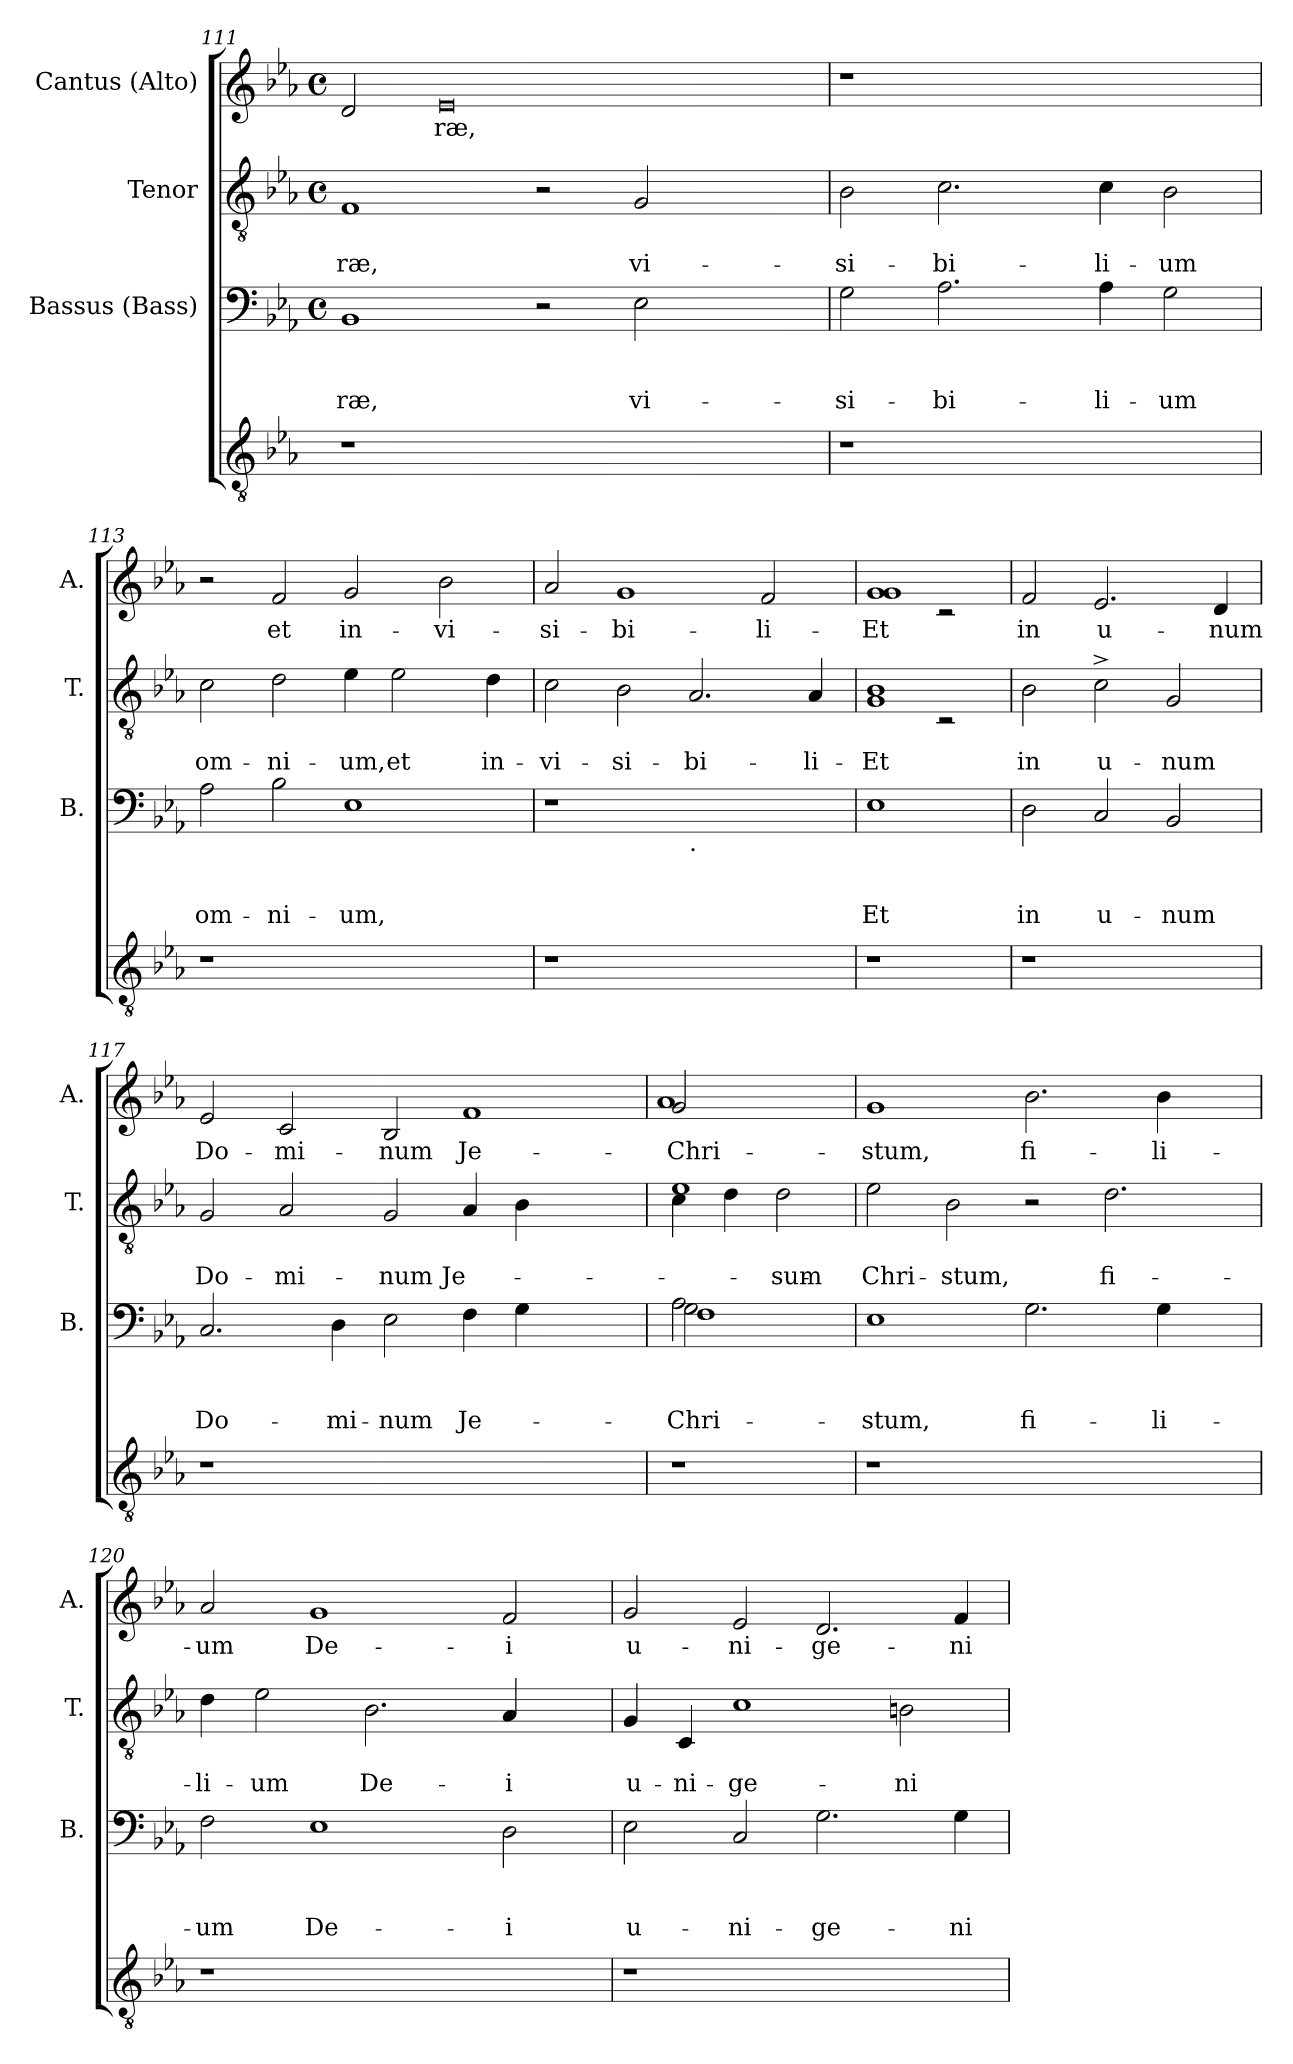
**kern	**kern	**text	**text	**text	**kern	**text	**text	**kern	**text
*part4	*part3	*part3	*part3	*part3	*part2	*part2	*part2	*part1	*part1
*staff4	*staff3	*staff3	*staff3	*staff3	*staff2	*staff2	*staff2	*staff1	*staff1
*	*I"Bassus (Bass)	*	*	*	*I"Tenor	*	*	*I"Cantus (Alto)	*
*	*I'B.	*	*	*	*I'T.	*	*	*I'A.	*
!!LO:LB:g=z
*clefGv2	*clefF4	*	*	*	*clefGv2	*	*	*clefG2	*
*k[b-e-a-]	*k[b-e-a-]	*	*	*	*k[b-e-a-]	*	*	*k[b-e-a-]	*
*E-:	*E-:	*	*	*	*E-:	*	*	*E-:	*
*	*M4/4	*	*	*	*M4/4	*	*	*M4/4	*
*	*met(c)	*	*	*	*met(c)	*	*	*met(c)	*
=111	=111	=111	=111	=111	=111	=111	=111	=111	=111
!	!	!	!	!LO:LY:b	!	!	!LO:LY:b	!	!
1r	1BB-	.	.	-ræ,	1F	.	-ræ,	2d/	.
!	!	!	!	!	!	!	!	!	!LO:LY:b
.	.	.	.	.	.	.	.	0e-	-ræ,
1.ryy	2r	.	.	.	2r	.	.	.	.
!	!	!	!	!LO:LY:b	!	!	!LO:LY:b	!	!
.	2E-\	.	.	vi-	2G/	.	vi-	.	.
.	2ryy	.	.	.	2ryy	.	.	.	.
=112	=112	=112	=112	=112	=112	=112	=112	=112	=112
!	!	!	!	!LO:LY:b	!	!	!LO:LY:b	!LO:N:vis=1	!
1r	2G\	.	.	-si-	2B-\	.	-si-	1r	.
!	!	!	!	!LO:LY:b	!	!	!LO:LY:b	!	!
.	2.A-\	.	.	-bi-	2.c\	.	-bi-	.	.
1ryy	.	.	.	.	.	.	.	1ryy	.
!	!	!	!	!LO:LY:b:rj	!	!	!LO:LY:b:rj	!	!
.	4A-\	.	.	-li-	4c\	.	-li-	.	.
!	!	!	!	!LO:LY:b	!	!	!LO:LY:b	!	!
.	2G\	.	.	-um	2B-\	.	-um	.	.
=113	=113	=113	=113	=113	=113	=113	=113	=113	=113
!	!	!	!	!LO:LY:b	!	!	!LO:LY:b	!	!
1r	2A-\	.	.	om-	2c\	.	om-	2r	.
!	!	!	!	!LO:LY:b	!	!	!LO:LY:b	!	!LO:LY:b
.	2B-\	.	.	-ni-	2d\	.	-ni-	2f/	et
!	!	!	!	!LO:LY:b	!	!	!LO:LY:b	!	!LO:LY:b
1ryy	1E-	.	.	-um,	4e-\	.	-um,	2g/	in-
!	!	!	!	!	!	!	!LO:LY:b	!	!
.	.	.	.	.	2e-\	.	et	.	.
!	!	!	!	!	!	!	!	!	!LO:LY:b
.	.	.	.	.	.	.	.	2b-\	-vi-
!	!	!	!	!	!	!	!LO:LY:b	!	!
.	.	.	.	.	4d\	.	in-	.	.
=114	=114	=114	=114	=114	=114	=114	=114	=114	=114
!	!	!	!	!	!	!	!LO:LY:b	!	!LO:LY:b
1r	1r	.	.	.	2c\	.	-vi-	2a-/	-si-
!	!	!	!	!	!	!	!LO:LY:b	!	!LO:LY:b
.	.	.	.	.	2B-\	.	-si-	1g	-bi-
!	!LO:TX:b:t=.	!	!	!	!	!	!	!	!
!	!	!	!	!	!	!	!LO:LY:b	!	!
1ryy	1ryy	.	.	.	2.A-/	.	-bi-	.	.
!	!	!	!	!	!	!	!	!	!LO:LY:b
.	.	.	.	.	.	.	.	2f/	-li-
!	!	!	!	!	!	!	!LO:LY:b	!	!
.	.	.	.	.	4A-/	.	-li-	.	.
=115	=115	=115	=115	=115	=115	=115	=115	=115	=115
!	!	!	!	!LO:LY:b	!	!	!LO:LY:b	!	!LO:LY:b
*	*	*	*	*	*^	*	*	*^	*
1r	1E-	.	.	Et	1G 1B-	2ryy	.	Et	1g 1g	2ryy	Et
.	.	.	.	.	.	2rC	.	.	.	2rc	.
!!LO:LB:g=z
=116	=116	=116	=116	=116	=116	=116	=116	=116	=116	=116	=116
!	!	!	!	!LO:LY:b	!	!	!	!LO:LY:b	!	!	!LO:LY:b
*	*	*	*	*	*v	*v	*	*	*	*	*
*	*	*	*	*	*	*	*	*v	*v	*
1r	2D\	.	.	in	2B-\	.	in	2f/	in
!	!	!	!	!LO:LY:b	!	!	!LO:LY:b	!	!LO:LY:b
.	2C/	.	.	u-	2c^>\	.	u-	2.e-/	u-
!	!	!	!	!LO:LY:b	!	!	!LO:LY:b	!	!
2ryy	2BB-/	.	.	-num	2G/	.	-num	.	.
!	!	!	!	!	!	!	!	!	!LO:LY:b
.	.	.	.	.	.	.	.	4d/	-num
=117	=117	=117	=117	=117	=117	=117	=117	=117	=117
!	!	!	!	!LO:LY:b	!	!	!LO:LY:b	!	!LO:LY:b
1r	2.C/	.	.	Do-	2G/	.	Do-	2e-/	Do-
!	!	!	!	!	!	!	!LO:LY:b	!	!LO:LY:b
.	.	.	.	.	2A-/	.	-mi-	2c/	-mi-
!	!	!	!	!LO:LY:b:rj	!	!	!	!	!
.	4D\	.	.	-mi-	.	.	.	.	.
!	!	!	!	!LO:LY:b	!	!	!LO:LY:b	!	!LO:LY:b
1.ryy	2E-\	.	.	-num	2G/	.	-num	2B-/	-num
!	!	!	!	!LO:LY:b	!	!	!LO:LY:b	!	!LO:LY:b
.	4F\	.	.	Je-	4A-/	.	Je-	1f	Je-
.	4G\	.	.	.	4B-\	.	.	.	.
.	2ryy	.	.	.	2ryy	.	.	.	.
=118	=118	=118	=118	=118	=118	=118	=118	=118	=118
*	*^	*	*	*	*	*	*	*	*
!	!	!	!	!	!LO:LY:b	!	!	!	!	!
*	*	*^	*	*	*	*	*	*	*	*
!	!	!	!	!	!	!LO:LY:b	!	!	!	!	!LO:LY:b
*	*	*	*	*	*	*	*^	*	*	*^	*
!	!	!	!	!	!	!	!	!	!	!	!	!	!LO:LY:b
1r	2A-\	2G\	1F	.	.	Chri-	1e-	4c\	.	.	2g/	1a-	Chri-
.	.	.	.	.	.	.	.	4d\	.	.	.	.	.
!	!	!	!	!	!	!	!	!	!	!LO:LY:b	!	!	!
.	2ryy	2ryy	.	.	.	.	.	2d\	.	-sum	2ryy	.	.
*	*	*v	*v	*	*	*	*	*	*	*	*v	*v	*
=119	=119	=119	=119	=119	=119	=119	=119	=119	=119	=119	=119
!	!	!	!	!	!LO:LY:b	!	!	!	!LO:LY:b	!	!LO:LY:b
*	*v	*v	*	*	*	*	*	*	*	*	*
*	*	*	*	*	*v	*v	*	*	*	*
1r	1E-	.	.	-stum,	2e-\	.	Chri-	1g	-stum,
!	!	!	!	!	!	!	!LO:LY:b	!	!
.	.	.	.	.	2B-\	.	-stum,	.	.
!	!	!	!	!LO:LY:b:rj	!	!	!	!	!LO:LY:b
1ryy	2.G\	.	.	fi-	2r	.	.	2.b-\	fi-
!	!	!	!	!	!	!	!LO:LY:b	!	!
.	.	.	.	.	2.d\	.	fi-	.	.
!	!	!	!	!LO:LY:b	!	!	!	!	!LO:LY:b
.	4G\	.	.	-li-	.	.	.	4b-\	-li-
4ryy	4ryy	.	.	.	.	.	.	4ryy	.
=120	=120	=120	=120	=120	=120	=120	=120	=120	=120
!	!	!	!	!LO:LY:b	!	!	!LO:LY:b	!	!LO:LY:b
1r	2F\	.	.	-um	4d\	.	-li-	2a-/	-um
!	!	!	!	!	!	!	!LO:LY:b	!	!
.	.	.	.	.	2e-\	.	-um	.	.
!	!	!	!	!LO:LY:b	!	!	!	!	!LO:LY:b
.	1E-	.	.	De-	.	.	.	1g	De-
!	!	!	!	!	!	!	!LO:LY:b	!	!
.	.	.	.	.	2.B-\	.	De-	.	.
1ryy	.	.	.	.	.	.	.	.	.
!	!	!	!	!LO:LY:b	!	!	!LO:LY:b	!	!LO:LY:b
.	2D\	.	.	-i	4A-/	.	-i	2f/	-i
.	.	.	.	.	4ryy	.	.	.	.
!!LO:LB:g=z
=121	=121	=121	=121	=121	=121	=121	=121	=121	=121
!	!	!	!	!LO:LY:b	!	!	!LO:LY:b	!	!LO:LY:b
1r	2E-\	.	.	u-	4G/	.	u-	2g/	u-
!	!	!	!	!	!	!	!LO:LY:b	!	!
.	.	.	.	.	4C/	.	-ni-	.	.
!	!	!	!	!LO:LY:b	!	!	!LO:LY:b	!	!LO:LY:b
.	2C/	.	.	-ni-	1c	.	-ge-	2e-/	-ni-
!	!	!	!	!LO:LY:b	!	!	!	!	!LO:LY:b
1ryy	2.G\	.	.	-ge-	.	.	.	2.d/	-ge-
!	!	!	!	!	!	!	!LO:LY:b	!	!
.	.	.	.	.	2Bn\	.	-ni-	.	.
!	!	!	!	!LO:LY:b	!	!	!	!	!LO:LY:b
.	4G\	.	.	-ni-	.	.	.	4f/	-ni-
=	=	=	=	=	=	=	=	=	=
*-	*-	*-	*-	*-	*-	*-	*-	*-	*-
